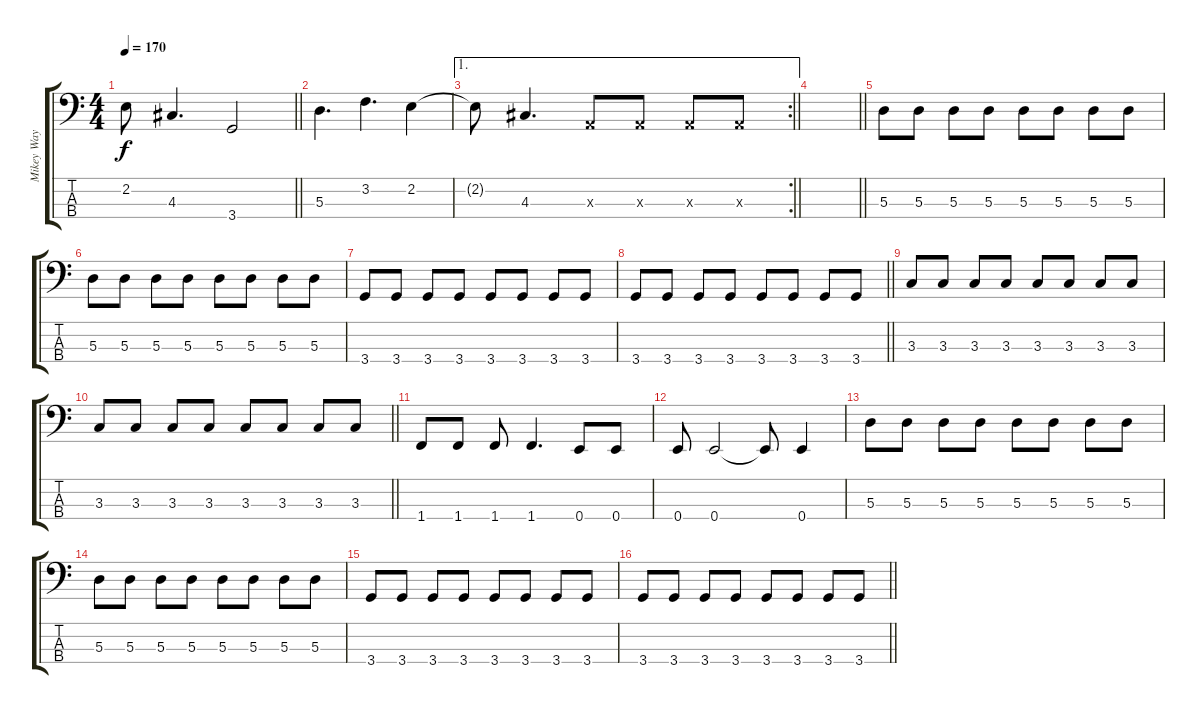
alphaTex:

\track ("Mikey Way [Bass]" "Mikey Way ") {instrument electricbasspick}
\staff {score tabs}
\tuning (G2 D2 A1 E1) {hide}
\ts (4 4)
\tempo 170
\clef f4
\barLineRight lightlight
\ks c
2.2{t}.8{dy f} 4.3.4{d} 3.4.2 |
5.3.4{d} 3.2.4{d} 2.2.4 |
\ae 1
\rc 2
\barLineRight lightlight
2.2{t}.8 4.3.4{d} 0.3{x}.8 0.3{x}.8 0.3{x}.8 0.3{x}.8 |
\barLineRight lightlight
|
5.3.8 5.3.8 5.3.8 5.3.8 5.3.8 5.3.8 5.3.8 5.3.8 |
5.3.8 5.3.8 5.3.8 5.3.8 5.3.8 5.3.8 5.3.8 5.3.8 |
3.4.8 3.4.8 3.4.8 3.4.8 3.4.8 3.4.8 3.4.8 3.4.8 |
\barLineRight lightlight
3.4.8 3.4.8 3.4.8 3.4.8 3.4.8 3.4.8 3.4.8 3.4.8 |
3.3.8 3.3.8 3.3.8 3.3.8 3.3.8 3.3.8 3.3.8 3.3.8 |
\barLineRight lightlight
3.3.8 3.3.8 3.3.8 3.3.8 3.3.8 3.3.8 3.3.8 3.3.8 |
1.4.8 1.4.8 1.4.8 1.4.4{d} 0.4.8 0.4.8 |
0.4.8 0.4.2 0.4{t}.8 0.4.4 |
5.3.8 5.3.8 5.3.8 5.3.8 5.3.8 5.3.8 5.3.8 5.3.8 |
5.3.8 5.3.8 5.3.8 5.3.8 5.3.8 5.3.8 5.3.8 5.3.8 |
3.4.8 3.4.8 3.4.8 3.4.8 3.4.8 3.4.8 3.4.8 3.4.8 |
\barLineRight lightlight
3.4.8 3.4.8 3.4.8 3.4.8 3.4.8 3.4.8 3.4.8 3.4.8
